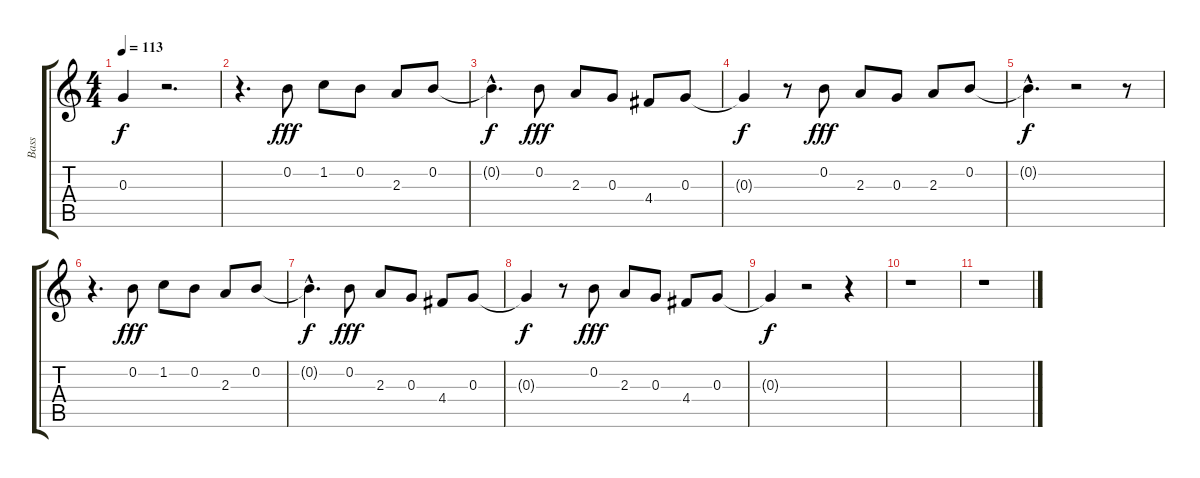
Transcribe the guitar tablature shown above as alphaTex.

\track (" Bass" " Bass") {instrument overdrivenguitar}
\staff {score tabs}
\tuning (E4 B3 G3 D3 A2 E2) {hide}
\ts (4 4)
\tempo 113
\clef g2
\ks c
0.3{t}.4{dy f} r.2{d} |
r.4{d} 0.2.8{dy fff} 1.2.8 0.2.8 2.3.8 0.2.8 |
0.2{hac t}.4{d dy f} 0.2.8{dy fff} 2.3.8 0.3.8 4.4.8 0.3.8 |
0.3{t}.4{dy f} r.8 0.2.8{dy fff} 2.3.8 0.3.8 2.3.8 0.2.8 |
0.2{hac t}.4{d dy f} r.2 r.8 |
r.4{d} 0.2.8{dy fff} 1.2.8 0.2.8 2.3.8 0.2.8 |
0.2{hac t}.4{d dy f} 0.2.8{dy fff} 2.3.8 0.3.8 4.4.8 0.3.8 |
0.3{t}.4{dy f} r.8 0.2.8{dy fff} 2.3.8 0.3.8 4.4.8 0.3.8 |
0.3{t}.4{dy f} r.2 r.4 |
r.1 |
r.1
